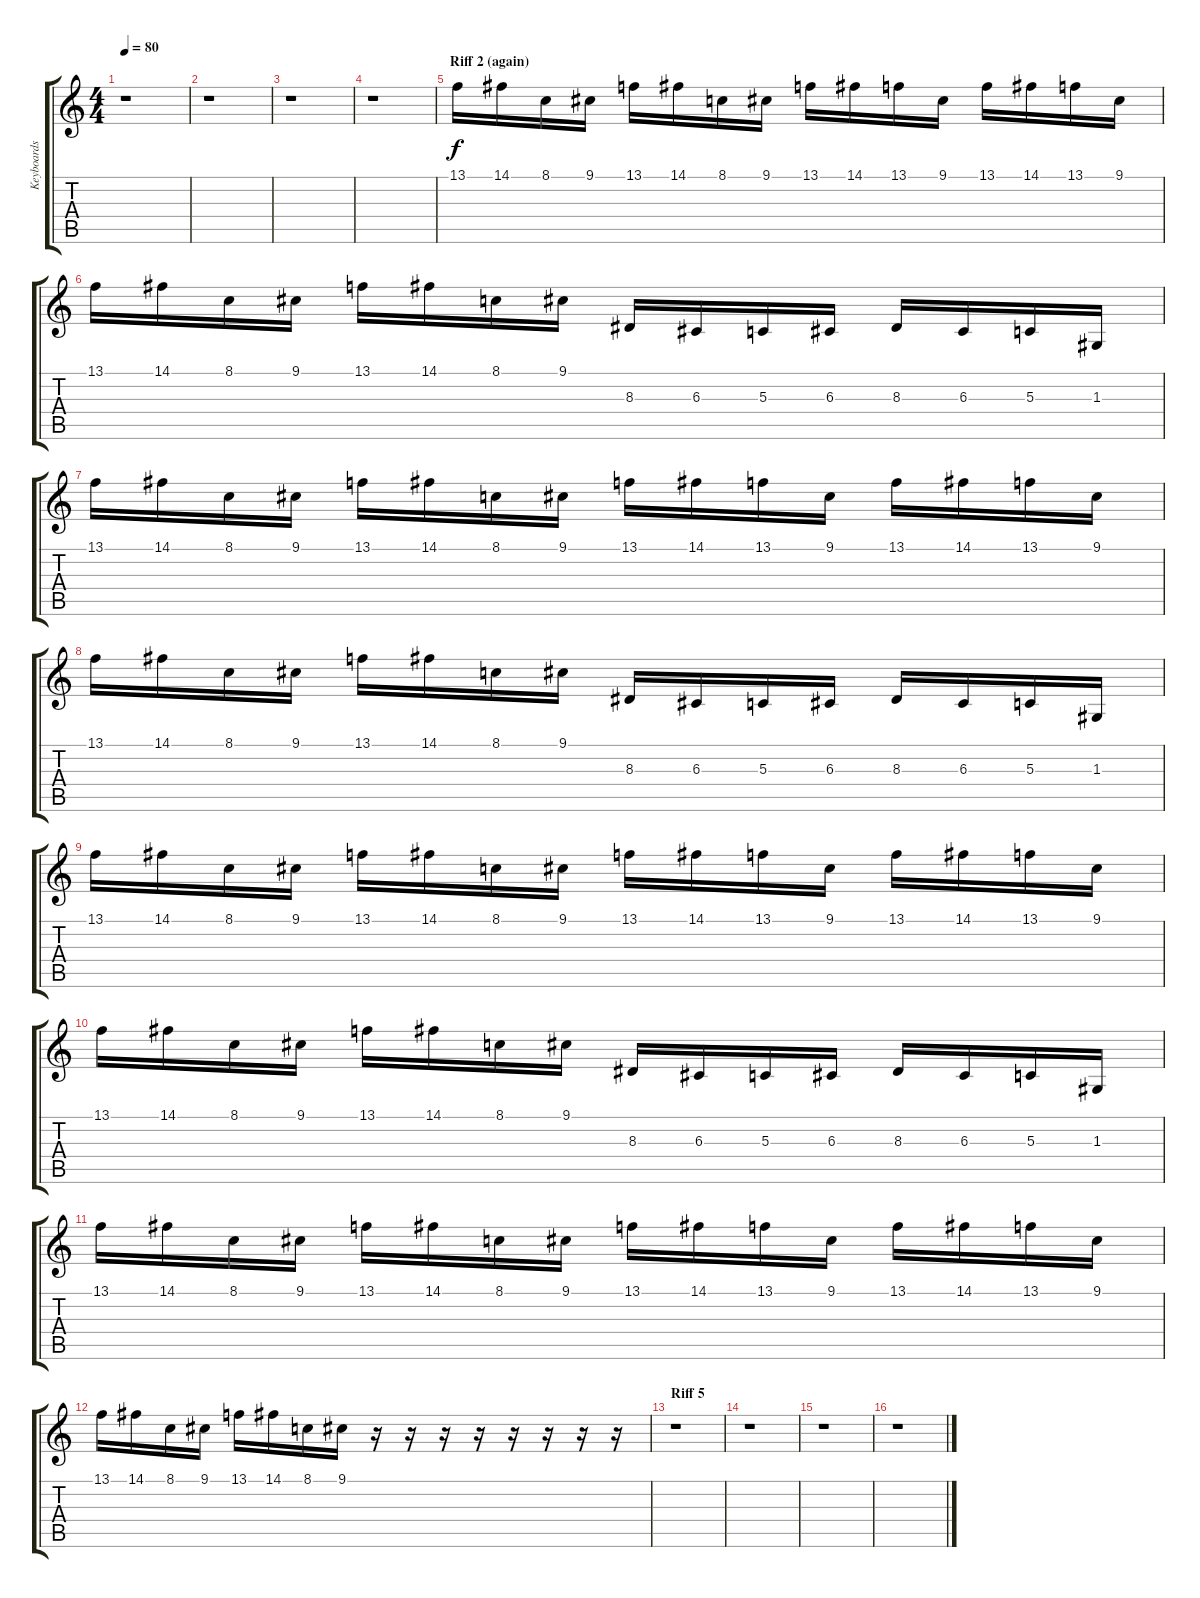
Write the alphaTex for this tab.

\track ("Keyboards" "Keyboards") {instrument brightacousticpiano}
\staff {score tabs}
\tuning (E4 C4 G3 C3 G2 C2) {hide}
\ts (4 4)
\tempo 80
\clef g2
\ks c
r.1{dy f} |
r.1 |
r.1 |
r.1 |
\section ("" "Riff 2 (again)")
13.1.16 14.1.16 8.1.16 9.1.16 13.1.16 14.1.16 8.1.16 9.1.16 13.1.16 14.1.16 13.1.16 9.1.16 13.1.16 14.1.16 13.1.16 9.1.16 |
13.1.16 14.1.16 8.1.16 9.1.16 13.1.16 14.1.16 8.1.16 9.1.16 8.3.16 6.3.16 5.3.16 6.3.16 8.3.16 6.3.16 5.3.16 1.3.16 |
13.1.16 14.1.16 8.1.16 9.1.16 13.1.16 14.1.16 8.1.16 9.1.16 13.1.16 14.1.16 13.1.16 9.1.16 13.1.16 14.1.16 13.1.16 9.1.16 |
13.1.16 14.1.16 8.1.16 9.1.16 13.1.16 14.1.16 8.1.16 9.1.16 8.3.16 6.3.16 5.3.16 6.3.16 8.3.16 6.3.16 5.3.16 1.3.16 |
13.1.16 14.1.16 8.1.16 9.1.16 13.1.16 14.1.16 8.1.16 9.1.16 13.1.16 14.1.16 13.1.16 9.1.16 13.1.16 14.1.16 13.1.16 9.1.16 |
13.1.16 14.1.16 8.1.16 9.1.16 13.1.16 14.1.16 8.1.16 9.1.16 8.3.16 6.3.16 5.3.16 6.3.16 8.3.16 6.3.16 5.3.16 1.3.16 |
13.1.16 14.1.16 8.1.16 9.1.16 13.1.16 14.1.16 8.1.16 9.1.16 13.1.16 14.1.16 13.1.16 9.1.16 13.1.16 14.1.16 13.1.16 9.1.16 |
13.1.16 14.1.16 8.1.16 9.1.16 13.1.16 14.1.16 8.1.16 9.1.16 r.16 r.16 r.16 r.16 r.16 r.16 r.16 r.16 |
\section ("" "Riff 5")
r.1 |
r.1 |
r.1 |
r.1
